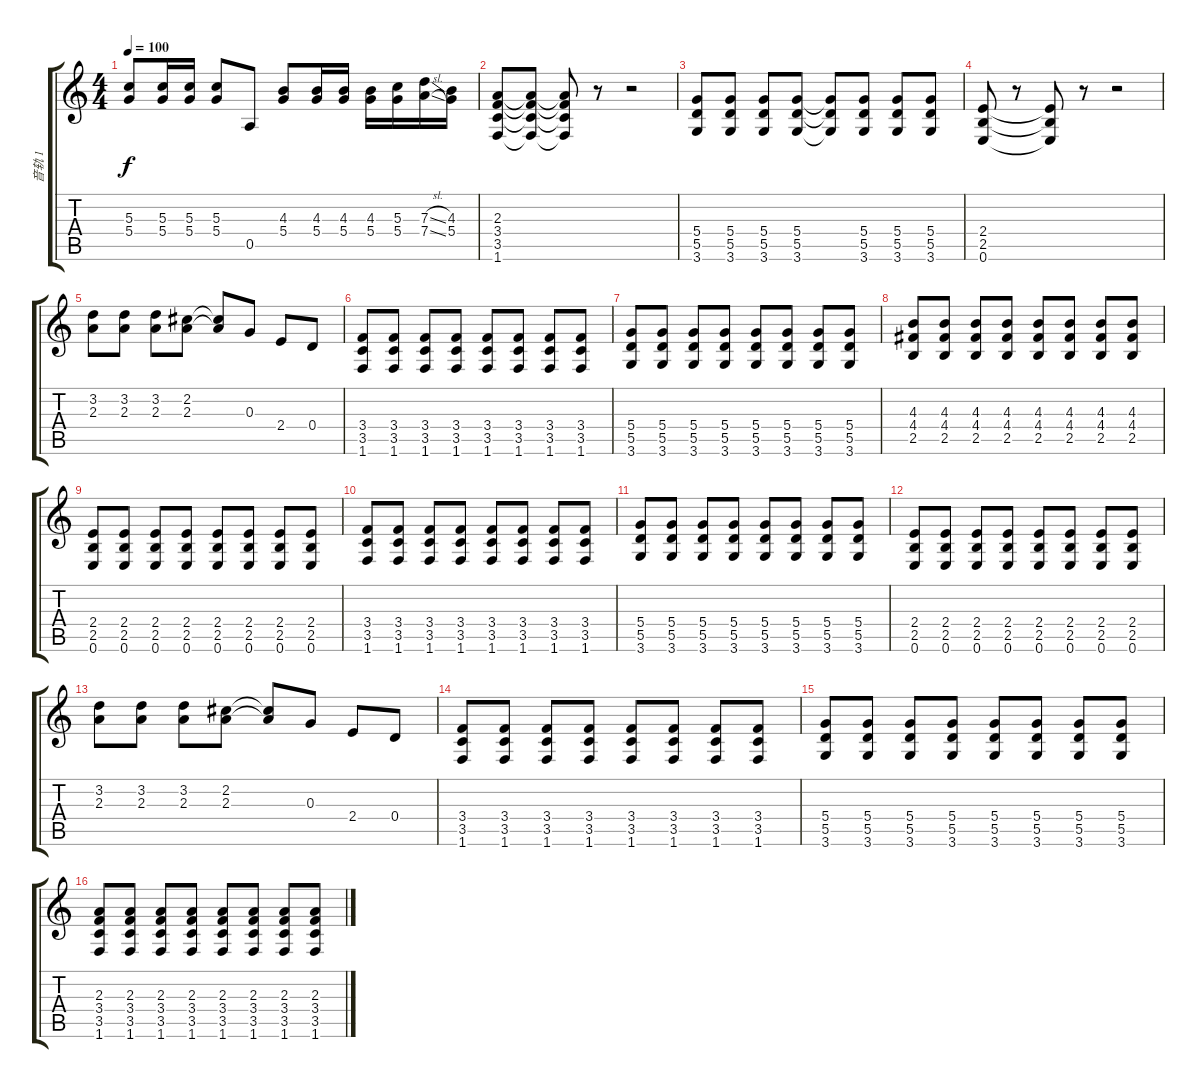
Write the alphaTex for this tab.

\track ("音轨 1" "音轨 1") {instrument electricguitarmuted}
\staff {score tabs}
\tuning (E4 B3 G3 D3 A2 E2) {hide}
\ts (4 4)
\tempo 100
\clef g2
\ks c
(5.3 5.4).8{dy f} (5.3 5.4).16 (5.3 5.4).16 (5.3 5.4).8 0.5.8 (4.3 5.4).8 (4.3 5.4).16 (4.3 5.4).16 (4.3 5.4).16 (5.3 5.4).16 (7.3{sl} 7.4{sl}).16 (4.3 5.4).16 |
(2.3 3.4 3.5 1.6).8 (2.3{t} 3.4{t} 3.5{t} 1.6{t}).8 (2.3{t} 3.4{t} 3.5{t} 1.6{t}).8 r.8 r.2 |
(5.4 5.5 3.6).8 (5.4 5.5 3.6).8 (5.4 5.5 3.6).8 (5.4 5.5 3.6).8 (5.4{t} 5.5{t} 3.6{t}).8 (5.4 5.5 3.6).8 (5.4 5.5 3.6).8 (5.4 5.5 3.6).8 |
(2.4 2.5 0.6).8 r.8 (2.4{t} 2.5{t} 0.6{t}).8 r.8 r.2 |
(3.2 2.3).8 (3.2 2.3).8 (3.2 2.3).8 (2.2 2.3).8 (2.2{t} 2.3{t}).8 0.3.8 2.4.8 0.4.8 |
(3.4 3.5 1.6).8 (3.4 3.5 1.6).8 (3.4 3.5 1.6).8 (3.4 3.5 1.6).8 (3.4 3.5 1.6).8 (3.4 3.5 1.6).8 (3.4 3.5 1.6).8 (3.4 3.5 1.6).8 |
(5.4 5.5 3.6).8 (5.4 5.5 3.6).8 (5.4 5.5 3.6).8 (5.4 5.5 3.6).8 (5.4 5.5 3.6).8 (5.4 5.5 3.6).8 (5.4 5.5 3.6).8 (5.4 5.5 3.6).8 |
(4.3 4.4 2.5).8 (4.3 4.4 2.5).8 (4.3 4.4 2.5).8 (4.3 4.4 2.5).8 (4.3 4.4 2.5).8 (4.3 4.4 2.5).8 (4.3 4.4 2.5).8 (4.3 4.4 2.5).8 |
(2.4 2.5 0.6).8 (2.4 2.5 0.6).8 (2.4 2.5 0.6).8 (2.4 2.5 0.6).8 (2.4 2.5 0.6).8 (2.4 2.5 0.6).8 (2.4 2.5 0.6).8 (2.4 2.5 0.6).8 |
(3.4 3.5 1.6).8 (3.4 3.5 1.6).8 (3.4 3.5 1.6).8 (3.4 3.5 1.6).8 (3.4 3.5 1.6).8 (3.4 3.5 1.6).8 (3.4 3.5 1.6).8 (3.4 3.5 1.6).8 |
(5.4 5.5 3.6).8 (5.4 5.5 3.6).8 (5.4 5.5 3.6).8 (5.4 5.5 3.6).8 (5.4 5.5 3.6).8 (5.4 5.5 3.6).8 (5.4 5.5 3.6).8 (5.4 5.5 3.6).8 |
(2.4 2.5 0.6).8 (2.4 2.5 0.6).8 (2.4 2.5 0.6).8 (2.4 2.5 0.6).8 (2.4 2.5 0.6).8 (2.4 2.5 0.6).8 (2.4 2.5 0.6).8 (2.4 2.5 0.6).8 |
(3.2 2.3).8 (3.2 2.3).8 (3.2 2.3).8 (2.2 2.3).8 (2.2{t} 2.3{t}).8 0.3.8 2.4.8 0.4.8 |
(3.4 3.5 1.6).8 (3.4 3.5 1.6).8 (3.4 3.5 1.6).8 (3.4 3.5 1.6).8 (3.4 3.5 1.6).8 (3.4 3.5 1.6).8 (3.4 3.5 1.6).8 (3.4 3.5 1.6).8 |
(5.4 5.5 3.6).8 (5.4 5.5 3.6).8 (5.4 5.5 3.6).8 (5.4 5.5 3.6).8 (5.4 5.5 3.6).8 (5.4 5.5 3.6).8 (5.4 5.5 3.6).8 (5.4 5.5 3.6).8 |
(2.3 3.4 3.5 1.6).8 (2.3 3.4 3.5 1.6).8 (2.3 3.4 3.5 1.6).8 (2.3 3.4 3.5 1.6).8 (2.3 3.4 3.5 1.6).8 (2.3 3.4 3.5 1.6).8 (2.3 3.4 3.5 1.6).8 (2.3 3.4 3.5 1.6).8
